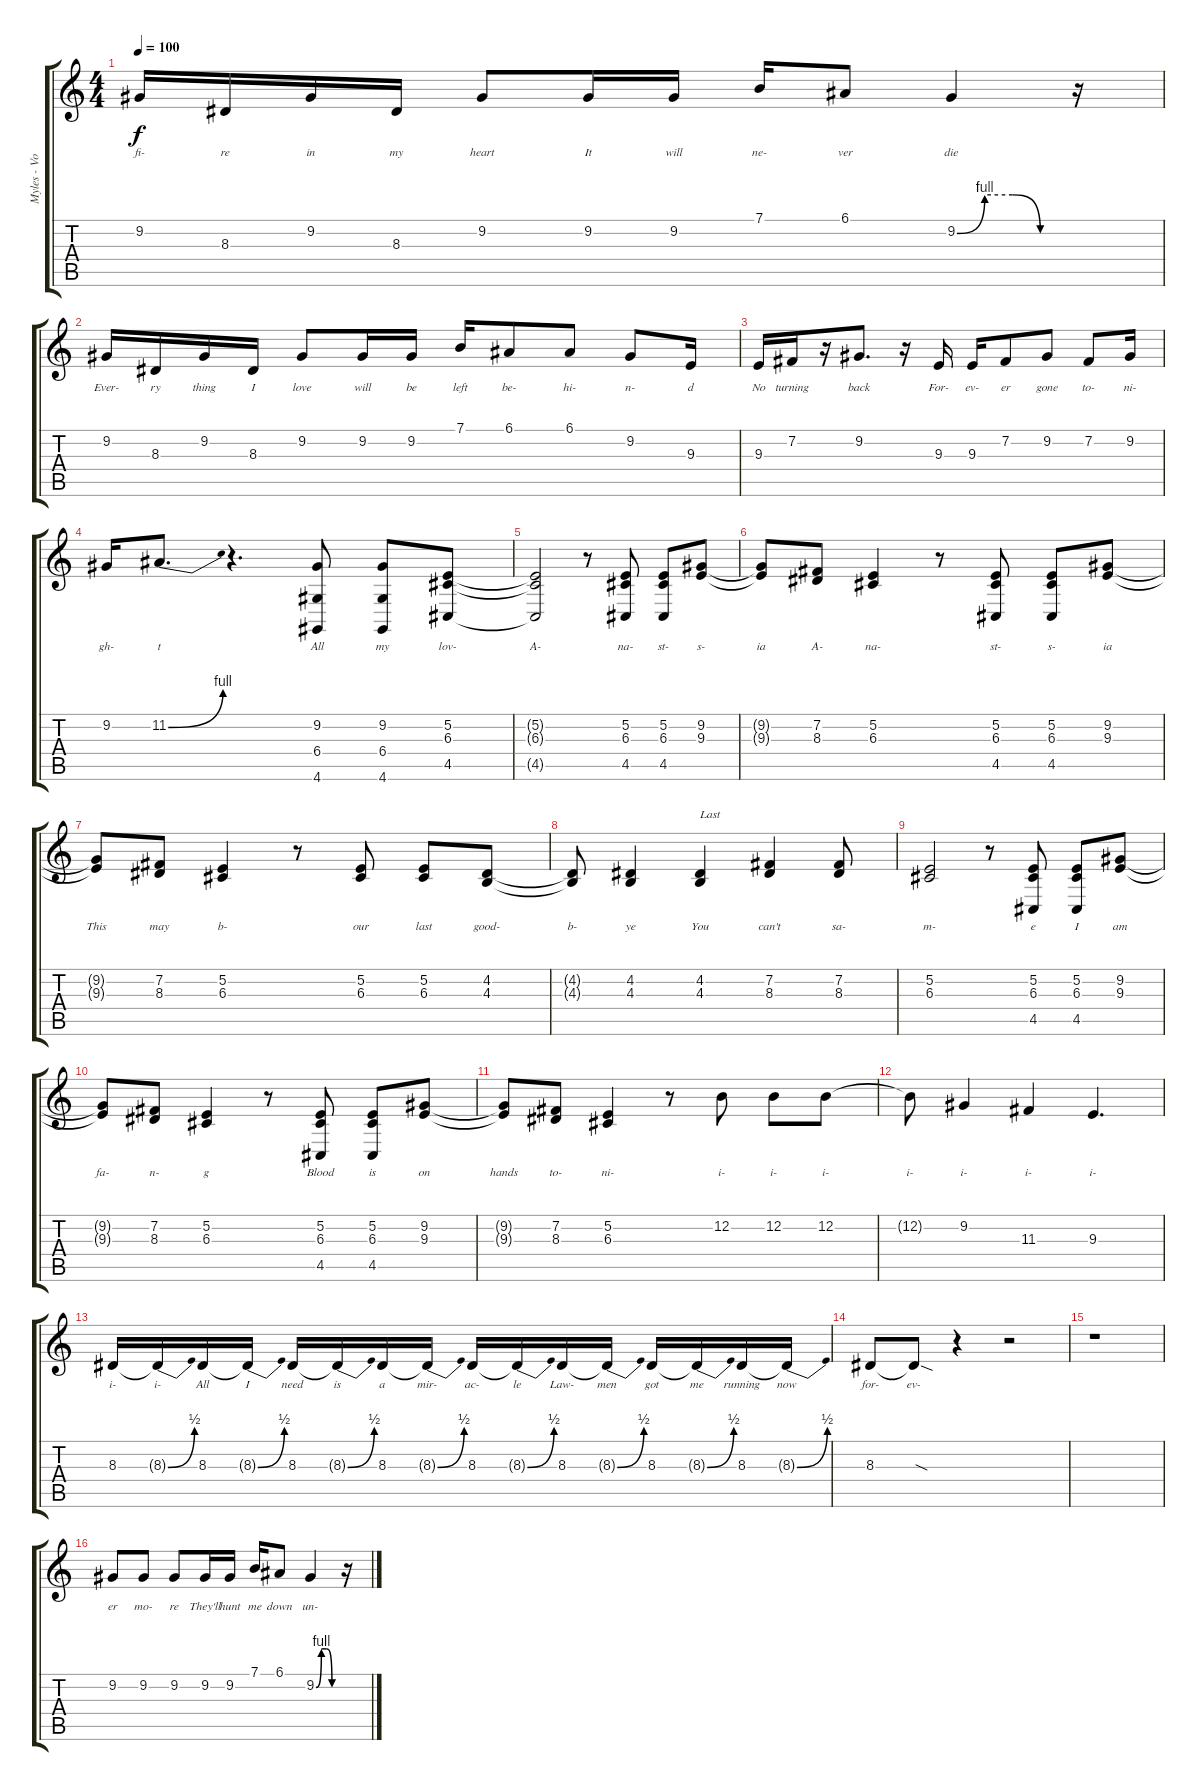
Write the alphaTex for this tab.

\track ("Myles - Voice" "Myles - Vo") {mute instrument synthbrass1}
\staff {score tabs}
\tuning (E4 B3 G3 D3 A2 E2) {hide}
\ts (4 4)
\tempo 100
\clef g2
\ks c
9.2.16{lyrics (0 "fi-") lyrics (1 "") lyrics (2 "") lyrics (3 "") lyrics (4 "") dy f} 8.3.16{lyrics (0 "re") lyrics (1 "") lyrics (2 "") lyrics (3 "") lyrics (4 "")} 9.2.16{lyrics (0 "in") lyrics (1 "") lyrics (2 "") lyrics (3 "") lyrics (4 "")} 8.3.16{lyrics (0 "my") lyrics (1 "") lyrics (2 "") lyrics (3 "") lyrics (4 "")} 9.2.8{lyrics (0 "heart") lyrics (1 "") lyrics (2 "") lyrics (3 "") lyrics (4 "")} 9.2.16{lyrics (0 "It") lyrics (1 "") lyrics (2 "") lyrics (3 "") lyrics (4 "")} 9.2.16{lyrics (0 "will") lyrics (1 "") lyrics (2 "") lyrics (3 "") lyrics (4 "")} 7.1.16{lyrics (0 "ne-") lyrics (1 "") lyrics (2 "") lyrics (3 "") lyrics (4 "")} 6.1.8{lyrics (0 "ver") lyrics (1 "") lyrics (2 "") lyrics (3 "") lyrics (4 "")} 9.2{be (custom 0 0 15 4 30 4 45 0 60 0)}.4{lyrics (0 "die") lyrics (1 "") lyrics (2 "") lyrics (3 "") lyrics (4 "")} r.16 |
9.2.16{lyrics (0 "Ever-") lyrics (1 "") lyrics (2 "") lyrics (3 "") lyrics (4 "")} 8.3.16{lyrics (0 "ry") lyrics (1 "") lyrics (2 "") lyrics (3 "") lyrics (4 "")} 9.2.16{lyrics (0 "thing") lyrics (1 "") lyrics (2 "") lyrics (3 "") lyrics (4 "")} 8.3.16{lyrics (0 "I") lyrics (1 "") lyrics (2 "") lyrics (3 "") lyrics (4 "")} 9.2.8{lyrics (0 "love") lyrics (1 "") lyrics (2 "") lyrics (3 "") lyrics (4 "")} 9.2.16{lyrics (0 "will") lyrics (1 "") lyrics (2 "") lyrics (3 "") lyrics (4 "")} 9.2.16{lyrics (0 "be") lyrics (1 "") lyrics (2 "") lyrics (3 "") lyrics (4 "")} 7.1.16{lyrics (0 "left") lyrics (1 "") lyrics (2 "") lyrics (3 "") lyrics (4 "")} 6.1.8{lyrics (0 "be-") lyrics (1 "") lyrics (2 "") lyrics (3 "") lyrics (4 "")} 6.1.8{lyrics (0 "hi-") lyrics (1 "") lyrics (2 "") lyrics (3 "") lyrics (4 "")} 9.2.8{lyrics (0 "n-") lyrics (1 "") lyrics (2 "") lyrics (3 "") lyrics (4 "")} 9.3.16{lyrics (0 "d") lyrics (1 "") lyrics (2 "") lyrics (3 "") lyrics (4 "")} |
9.3.16{lyrics (0 "No") lyrics (1 "") lyrics (2 "") lyrics (3 "") lyrics (4 "")} 7.2.16{lyrics (0 "turning") lyrics (1 "") lyrics (2 "") lyrics (3 "") lyrics (4 "")} r.16 9.2.8{d lyrics (0 "back") lyrics (1 "") lyrics (2 "") lyrics (3 "") lyrics (4 "")} r.16 9.3.16{lyrics (0 "For-") lyrics (1 "") lyrics (2 "") lyrics (3 "") lyrics (4 "")} 9.3.16{lyrics (0 "ev-") lyrics (1 "") lyrics (2 "") lyrics (3 "") lyrics (4 "")} 7.2.8{lyrics (0 "er") lyrics (1 "") lyrics (2 "") lyrics (3 "") lyrics (4 "")} 9.2.8{lyrics (0 "gone") lyrics (1 "") lyrics (2 "") lyrics (3 "") lyrics (4 "")} 7.2.8{lyrics (0 "to-") lyrics (1 "") lyrics (2 "") lyrics (3 "") lyrics (4 "")} 9.2.16{lyrics (0 "ni-") lyrics (1 "") lyrics (2 "") lyrics (3 "") lyrics (4 "")} |
9.2.16{lyrics (0 "gh-") lyrics (1 "") lyrics (2 "") lyrics (3 "") lyrics (4 "")} 11.2{be (bend 0 0 60 4)}.8{d lyrics (0 "t") lyrics (1 "") lyrics (2 "") lyrics (3 "") lyrics (4 "")} r.4{d} (9.2 6.4 4.6).8{lyrics (0 "All") lyrics (1 "") lyrics (2 "") lyrics (3 "") lyrics (4 "")} (9.2 6.4 4.6).8{lyrics (0 "my") lyrics (1 "") lyrics (2 "") lyrics (3 "") lyrics (4 "")} (5.2 6.3 4.5).8{lyrics (0 "lov-") lyrics (1 "") lyrics (2 "") lyrics (3 "") lyrics (4 "")} |
(5.2{t} 6.3{t} 4.5{t}).2{lyrics (0 "A-") lyrics (1 "") lyrics (2 "") lyrics (3 "") lyrics (4 "")} r.8 (5.2 6.3 4.5).8{lyrics (0 "na-") lyrics (1 "") lyrics (2 "") lyrics (3 "") lyrics (4 "")} (5.2 6.3 4.5).8{lyrics (0 "st-") lyrics (1 "") lyrics (2 "") lyrics (3 "") lyrics (4 "")} (9.2 9.3).8{lyrics (0 "s-") lyrics (1 "") lyrics (2 "") lyrics (3 "") lyrics (4 "")} |
(9.2{t} 9.3{t}).8{lyrics (0 "ia") lyrics (1 "") lyrics (2 "") lyrics (3 "") lyrics (4 "")} (7.2 8.3).8{lyrics (0 "A-") lyrics (1 "") lyrics (2 "") lyrics (3 "") lyrics (4 "")} (5.2 6.3).4{lyrics (0 "na-") lyrics (1 "") lyrics (2 "") lyrics (3 "") lyrics (4 "")} r.8 (5.2 6.3 4.5).8{lyrics (0 "st-") lyrics (1 "") lyrics (2 "") lyrics (3 "") lyrics (4 "")} (5.2 6.3 4.5).8{lyrics (0 "s-") lyrics (1 "") lyrics (2 "") lyrics (3 "") lyrics (4 "")} (9.2 9.3).8{lyrics (0 "ia") lyrics (1 "") lyrics (2 "") lyrics (3 "") lyrics (4 "")} |
(9.2{t} 9.3{t}).8{lyrics (0 "This") lyrics (1 "") lyrics (2 "") lyrics (3 "") lyrics (4 "")} (7.2 8.3).8{lyrics (0 "may") lyrics (1 "") lyrics (2 "") lyrics (3 "") lyrics (4 "")} (5.2 6.3).4{lyrics (0 "b-") lyrics (1 "") lyrics (2 "") lyrics (3 "") lyrics (4 "")} r.8 (5.2 6.3).8{lyrics (0 "our") lyrics (1 "") lyrics (2 "") lyrics (3 "") lyrics (4 "")} (5.2 6.3).8{lyrics (0 "last") lyrics (1 "") lyrics (2 "") lyrics (3 "") lyrics (4 "")} (4.2 4.3).8{lyrics (0 "good-") lyrics (1 "") lyrics (2 "") lyrics (3 "") lyrics (4 "")} |
(4.2{t} 4.3{t}).8{lyrics (0 "b-") lyrics (1 "") lyrics (2 "") lyrics (3 "") lyrics (4 "")} (4.2 4.3).4{lyrics (0 "ye") lyrics (1 "") lyrics (2 "") lyrics (3 "") lyrics (4 "")} (4.2 4.3).4{txt "Last " lyrics (0 "You") lyrics (1 "") lyrics (2 "") lyrics (3 "") lyrics (4 "")} (7.2 8.3).4{lyrics (0 "can't") lyrics (1 "") lyrics (2 "") lyrics (3 "") lyrics (4 "")} (7.2 8.3).8{lyrics (0 "sa-") lyrics (1 "") lyrics (2 "") lyrics (3 "") lyrics (4 "")} |
(5.2 6.3).2{lyrics (0 "m-") lyrics (1 "") lyrics (2 "") lyrics (3 "") lyrics (4 "")} r.8 (5.2 6.3 4.5).8{lyrics (0 "e") lyrics (1 "") lyrics (2 "") lyrics (3 "") lyrics (4 "")} (5.2 6.3 4.5).8{lyrics (0 "I") lyrics (1 "") lyrics (2 "") lyrics (3 "") lyrics (4 "")} (9.2 9.3).8{lyrics (0 "am") lyrics (1 "") lyrics (2 "") lyrics (3 "") lyrics (4 "")} |
(9.2{t} 9.3{t}).8{lyrics (0 "fa-") lyrics (1 "") lyrics (2 "") lyrics (3 "") lyrics (4 "")} (7.2 8.3).8{lyrics (0 "n-") lyrics (1 "") lyrics (2 "") lyrics (3 "") lyrics (4 "")} (5.2 6.3).4{lyrics (0 "g") lyrics (1 "") lyrics (2 "") lyrics (3 "") lyrics (4 "")} r.8 (5.2 6.3 4.5).8{lyrics (0 "Blood") lyrics (1 "") lyrics (2 "") lyrics (3 "") lyrics (4 "")} (5.2 6.3 4.5).8{lyrics (0 "is") lyrics (1 "") lyrics (2 "") lyrics (3 "") lyrics (4 "")} (9.2 9.3).8{lyrics (0 "on") lyrics (1 "") lyrics (2 "") lyrics (3 "") lyrics (4 "")} |
(9.2{t} 9.3{t}).8{lyrics (0 "hands") lyrics (1 "") lyrics (2 "") lyrics (3 "") lyrics (4 "")} (7.2 8.3).8{lyrics (0 "to-") lyrics (1 "") lyrics (2 "") lyrics (3 "") lyrics (4 "")} (5.2 6.3).4{lyrics (0 "ni-") lyrics (1 "") lyrics (2 "") lyrics (3 "") lyrics (4 "")} r.8 12.2.8{lyrics (0 "i-") lyrics (1 "") lyrics (2 "") lyrics (3 "") lyrics (4 "")} 12.2.8{lyrics (0 "i-") lyrics (1 "") lyrics (2 "") lyrics (3 "") lyrics (4 "")} 12.2.8{lyrics (0 "i-") lyrics (1 "") lyrics (2 "") lyrics (3 "") lyrics (4 "")} |
12.2{t}.8{lyrics (0 "i-") lyrics (1 "") lyrics (2 "") lyrics (3 "") lyrics (4 "")} 9.2.4{lyrics (0 "i-") lyrics (1 "") lyrics (2 "") lyrics (3 "") lyrics (4 "")} 11.3.4{lyrics (0 "i-") lyrics (1 "") lyrics (2 "") lyrics (3 "") lyrics (4 "")} 9.3.4{d lyrics (0 "i-") lyrics (1 "") lyrics (2 "") lyrics (3 "") lyrics (4 "")} |
8.3.16{lyrics (0 "i-") lyrics (1 "") lyrics (2 "") lyrics (3 "") lyrics (4 "")} 8.3{be (bend 0 0 60 2) t}.16{lyrics (0 "i-") lyrics (1 "") lyrics (2 "") lyrics (3 "") lyrics (4 "")} 8.3.16{lyrics (0 "All") lyrics (1 "") lyrics (2 "") lyrics (3 "") lyrics (4 "")} 8.3{be (bend 0 0 60 2) t}.16{lyrics (0 "I") lyrics (1 "") lyrics (2 "") lyrics (3 "") lyrics (4 "")} 8.3.16{lyrics (0 "need") lyrics (1 "") lyrics (2 "") lyrics (3 "") lyrics (4 "")} 8.3{be (bend 0 0 60 2) t}.16{lyrics (0 "is") lyrics (1 "") lyrics (2 "") lyrics (3 "") lyrics (4 "")} 8.3.16{lyrics (0 "a") lyrics (1 "") lyrics (2 "") lyrics (3 "") lyrics (4 "")} 8.3{be (bend 0 0 60 2) t}.16{lyrics (0 "mir-") lyrics (1 "") lyrics (2 "") lyrics (3 "") lyrics (4 "")} 8.3.16{lyrics (0 "ac-") lyrics (1 "") lyrics (2 "") lyrics (3 "") lyrics (4 "")} 8.3{be (bend 0 0 60 2) t}.16{lyrics (0 "le") lyrics (1 "") lyrics (2 "") lyrics (3 "") lyrics (4 "")} 8.3.16{lyrics (0 "Law-") lyrics (1 "") lyrics (2 "") lyrics (3 "") lyrics (4 "")} 8.3{be (bend 0 0 60 2) t}.16{lyrics (0 "men") lyrics (1 "") lyrics (2 "") lyrics (3 "") lyrics (4 "")} 8.3.16{lyrics (0 "got") lyrics (1 "") lyrics (2 "") lyrics (3 "") lyrics (4 "")} 8.3{be (bend 0 0 60 2) t}.16{lyrics (0 "me") lyrics (1 "") lyrics (2 "") lyrics (3 "") lyrics (4 "")} 8.3.16{lyrics (0 "running") lyrics (1 "") lyrics (2 "") lyrics (3 "") lyrics (4 "")} 8.3{be (bend 0 0 60 2) t}.16{lyrics (0 "now") lyrics (1 "") lyrics (2 "") lyrics (3 "") lyrics (4 "")} |
8.3.8{lyrics (0 "for-") lyrics (1 "") lyrics (2 "") lyrics (3 "") lyrics (4 "")} 8.3{sod t}.8{lyrics (0 "ev-") lyrics (1 "") lyrics (2 "") lyrics (3 "") lyrics (4 "")} r.4 r.2 |
r.1 |
9.2.8{lyrics (0 "er") lyrics (1 "") lyrics (2 "") lyrics (3 "") lyrics (4 "")} 9.2.8{lyrics (0 "mo-") lyrics (1 "") lyrics (2 "") lyrics (3 "") lyrics (4 "")} 9.2.8{lyrics (0 "re") lyrics (1 "") lyrics (2 "") lyrics (3 "") lyrics (4 "")} 9.2.16{lyrics (0 "They'll") lyrics (1 "") lyrics (2 "") lyrics (3 "") lyrics (4 "")} 9.2.16{lyrics (0 "hunt") lyrics (1 "") lyrics (2 "") lyrics (3 "") lyrics (4 "")} 7.1.16{lyrics (0 "me") lyrics (1 "") lyrics (2 "") lyrics (3 "") lyrics (4 "")} 6.1.8{lyrics (0 "down") lyrics (1 "") lyrics (2 "") lyrics (3 "") lyrics (4 "")} 9.2{be (custom 0 0 15 4 30 4 45 0 60 0)}.4{lyrics (0 "un-") lyrics (1 "") lyrics (2 "") lyrics (3 "") lyrics (4 "")} r.16
